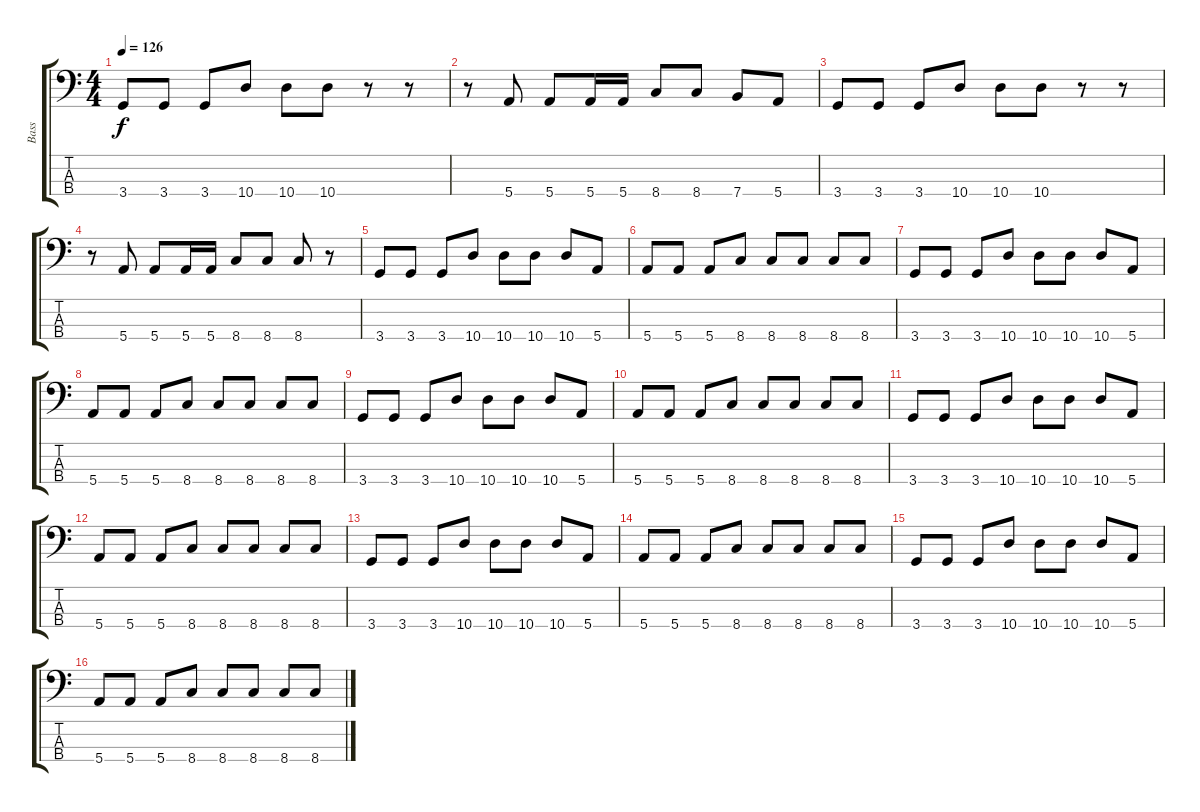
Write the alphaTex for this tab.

\track ("Bass" "Bass") {instrument electricbassfinger}
\staff {score tabs}
\tuning (G2 D2 A1 E1) {hide}
\ts (4 4)
\tempo 126
\clef f4
\ks c
3.4.8{dy f instrument electricbassfinger} 3.4.8 3.4.8 10.4.8 10.4.8 10.4.8 r.8 r.8 |
r.8 5.4.8 5.4.8 5.4.16 5.4.16 8.4.8 8.4.8 7.4.8 5.4.8 |
3.4.8 3.4.8 3.4.8 10.4.8 10.4.8 10.4.8 r.8 r.8 |
r.8 5.4.8 5.4.8 5.4.16 5.4.16 8.4.8 8.4.8 8.4.8 r.8 |
3.4.8 3.4.8 3.4.8 10.4.8 10.4.8 10.4.8 10.4.8 5.4.8 |
5.4.8 5.4.8 5.4.8 8.4.8 8.4.8 8.4.8 8.4.8 8.4.8 |
3.4.8 3.4.8 3.4.8 10.4.8 10.4.8 10.4.8 10.4.8 5.4.8 |
5.4.8 5.4.8 5.4.8 8.4.8 8.4.8 8.4.8 8.4.8 8.4.8 |
3.4.8 3.4.8 3.4.8 10.4.8 10.4.8 10.4.8 10.4.8 5.4.8 |
5.4.8 5.4.8 5.4.8 8.4.8 8.4.8 8.4.8 8.4.8 8.4.8 |
3.4.8 3.4.8 3.4.8 10.4.8 10.4.8 10.4.8 10.4.8 5.4.8 |
5.4.8 5.4.8 5.4.8 8.4.8 8.4.8 8.4.8 8.4.8 8.4.8 |
3.4.8 3.4.8 3.4.8 10.4.8 10.4.8 10.4.8 10.4.8 5.4.8 |
5.4.8 5.4.8 5.4.8 8.4.8 8.4.8 8.4.8 8.4.8 8.4.8 |
3.4.8 3.4.8 3.4.8 10.4.8 10.4.8 10.4.8 10.4.8 5.4.8 |
5.4.8 5.4.8 5.4.8 8.4.8 8.4.8 8.4.8 8.4.8 8.4.8
